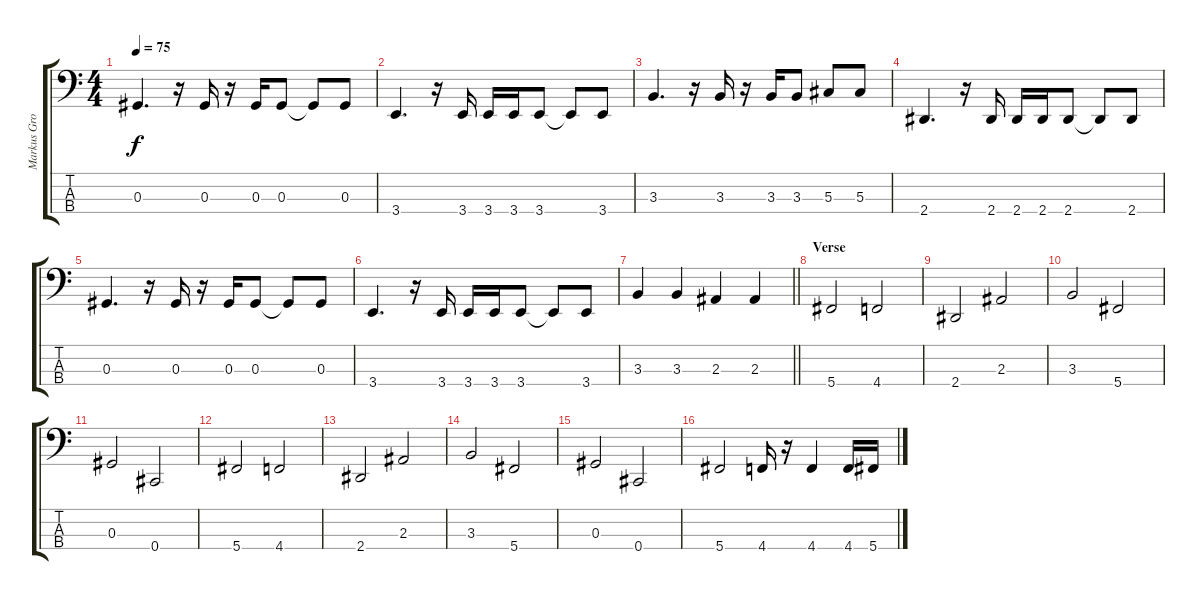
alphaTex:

\track ("Markus Grosskopf (Bass)" "Markus Gro") {instrument electricbassfinger}
\staff {score tabs}
\tuning (Gb2 Db2 Ab1 Db1) {hide}
\ts (4 4)
\tempo 75
\clef f4
\ks c
0.3.4{d dy f} r.16 0.3.16 r.16 0.3.16 0.3.8 0.3{t}.8 0.3.8 |
3.4.4{d} r.16 3.4.16 3.4.16 3.4.16 3.4.8 3.4{t}.8 3.4.8 |
3.3.4{d} r.16 3.3.16 r.16 3.3.16 3.3.8 5.3.8 5.3.8 |
2.4.4{d} r.16 2.4.16 2.4.16 2.4.16 2.4.8 2.4{t}.8 2.4.8 |
0.3.4{d} r.16 0.3.16 r.16 0.3.16 0.3.8 0.3{t}.8 0.3.8 |
3.4.4{d} r.16 3.4.16 3.4.16 3.4.16 3.4.8 3.4{t}.8 3.4.8 |
\barLineRight lightlight
3.3.4 3.3.4 2.3.4 2.3.4 |
\section ("" "Verse")
5.4.2 4.4.2 |
2.4.2 2.3.2 |
3.3.2 5.4.2 |
0.3.2 0.4.2 |
5.4.2 4.4.2 |
2.4.2 2.3.2 |
3.3.2 5.4.2 |
0.3.2 0.4.2 |
5.4.2 4.4.16 r.16 4.4.4 4.4.16 5.4.16
